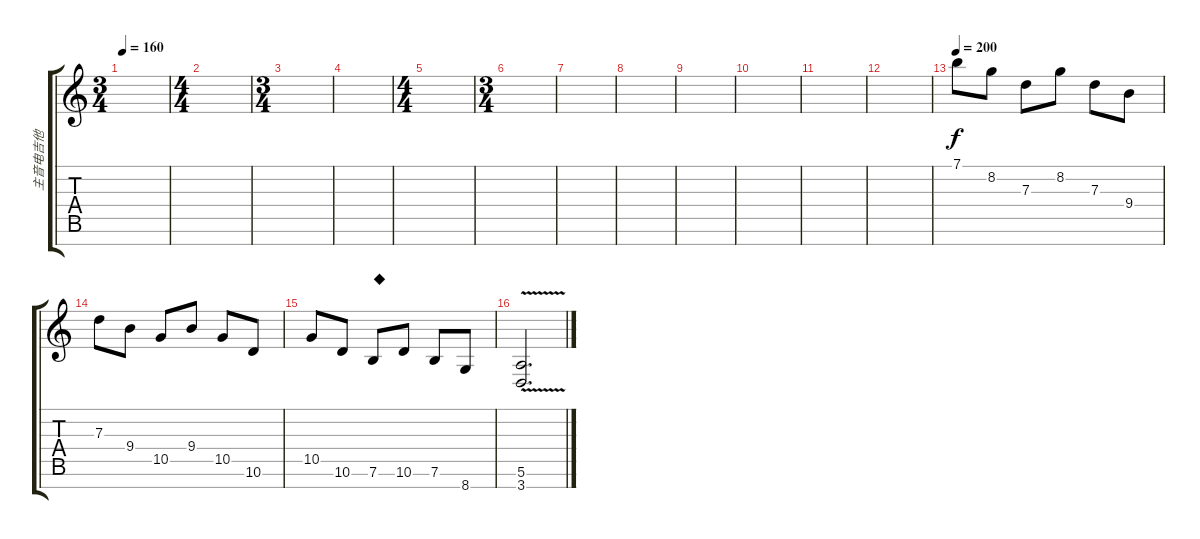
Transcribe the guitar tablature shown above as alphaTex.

\track ("主音电吉他" "主音电吉他") {instrument distortionguitar}
\staff {score tabs}
\tuning (E4 B3 G3 D3 A2 E2 B1) {hide}
\ts (3 4)
\tempo 160
\clef g2
\ks c
|
\ts (4 4)
|
\ts (3 4)
|
|
\ts (4 4)
|
\ts (3 4)
|
|
|
|
|
|
|
\tempo 200
7.1.8 8.2.8 7.3.8 8.2.8 7.3.8 9.4.8 |
7.3.8 9.4.8 10.5.8 9.4.8 10.5.8 10.6.8 |
10.5.8 10.6.8 7.6.8{txt "◆"} 10.6.8 7.6.8 8.7.8 |
(5.6{v} 3.7).2{d}
